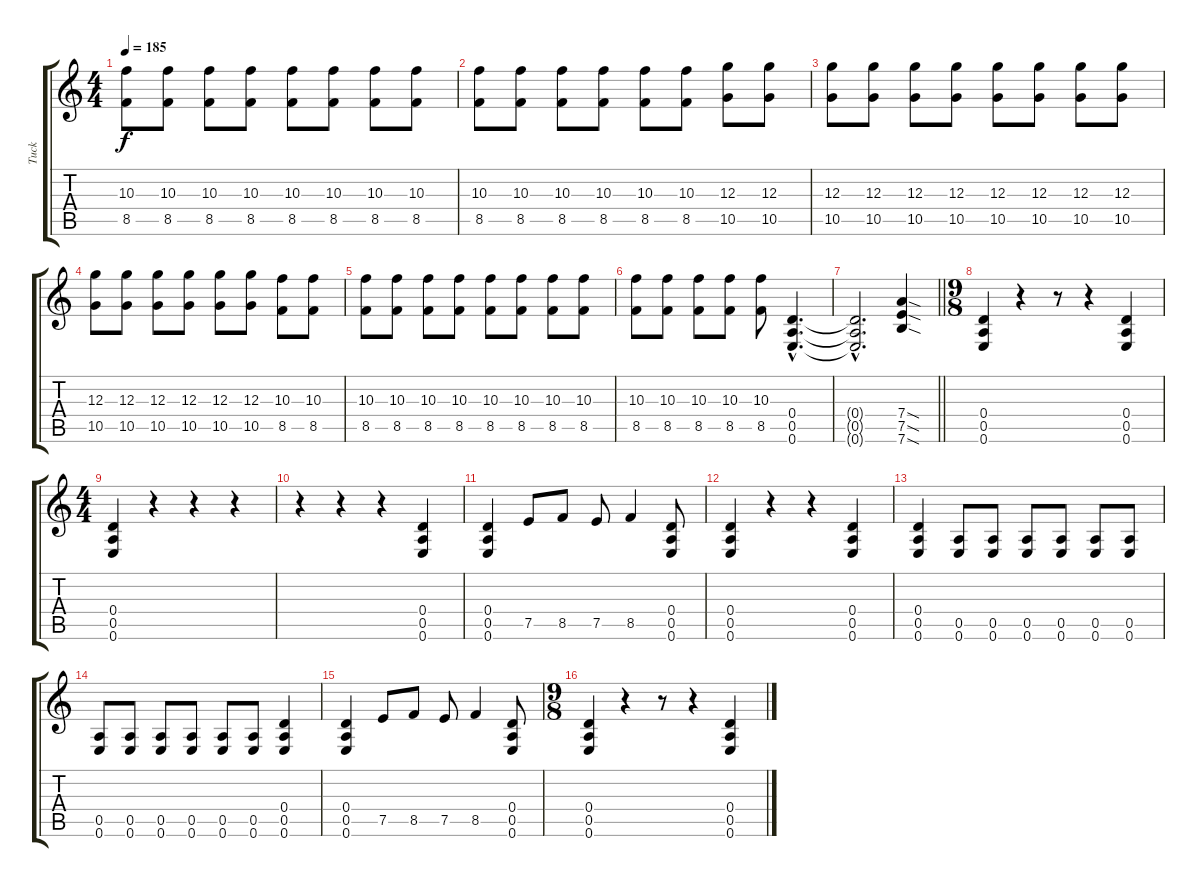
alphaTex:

\track ("Tuck" "Tuck") {instrument distortionguitar}
\staff {score tabs}
\tuning (E4 B3 G3 D3 A2 E2) {hide}
\ts (4 4)
\tempo 185
\clef g2
\ks c
(10.3 8.5).8{dy f} (10.3 8.5).8 (10.3 8.5).8 (10.3 8.5).8 (10.3 8.5).8 (10.3 8.5).8 (10.3 8.5).8 (10.3 8.5).8 |
(10.3 8.5).8 (10.3 8.5).8 (10.3 8.5).8 (10.3 8.5).8 (10.3 8.5).8 (10.3 8.5).8 (12.3 10.5).8 (12.3 10.5).8 |
(12.3 10.5).8 (12.3 10.5).8 (12.3 10.5).8 (12.3 10.5).8 (12.3 10.5).8 (12.3 10.5).8 (12.3 10.5).8 (12.3 10.5).8 |
(12.3 10.5).8 (12.3 10.5).8 (12.3 10.5).8 (12.3 10.5).8 (12.3 10.5).8 (12.3 10.5).8 (10.3 8.5).8 (10.3 8.5).8 |
(10.3 8.5).8 (10.3 8.5).8 (10.3 8.5).8 (10.3 8.5).8 (10.3 8.5).8 (10.3 8.5).8 (10.3 8.5).8 (10.3 8.5).8 |
(10.3 8.5).8 (10.3 8.5).8 (10.3 8.5).8 (10.3 8.5).8 (10.3 8.5).8 (0.4{hac} 0.5{hac} 0.6{hac}).4{d} |
\barLineRight lightlight
(0.4{hac t} 0.5{hac t} 0.6{hac t}).2{d} (7.4{sod} 7.5{sod} 7.6{sod}).4 |
\ts (9 8)
(0.4 0.5 0.6).4 r.4 r.8 r.4 (0.4 0.5 0.6).4 |
\ts (4 4)
(0.4 0.5 0.6).4 r.4 r.4 r.4 |
r.4 r.4 r.4 (0.4 0.5 0.6).4 |
(0.4 0.5 0.6).4 7.5.8 8.5.8 7.5.8 8.5.4 (0.4 0.5 0.6).8 |
(0.4 0.5 0.6).4 r.4 r.4 (0.4 0.5 0.6).4 |
(0.4 0.5 0.6).4 (0.5 0.6).8 (0.5 0.6).8 (0.5 0.6).8 (0.5 0.6).8 (0.5 0.6).8 (0.5 0.6).8 |
(0.5 0.6).8 (0.5 0.6).8 (0.5 0.6).8 (0.5 0.6).8 (0.5 0.6).8 (0.5 0.6).8 (0.4 0.5 0.6).4 |
(0.4 0.5 0.6).4 7.5.8 8.5.8 7.5.8 8.5.4 (0.4 0.5 0.6).8 |
\ts (9 8)
(0.4 0.5 0.6).4 r.4 r.8 r.4 (0.4 0.5 0.6).4
